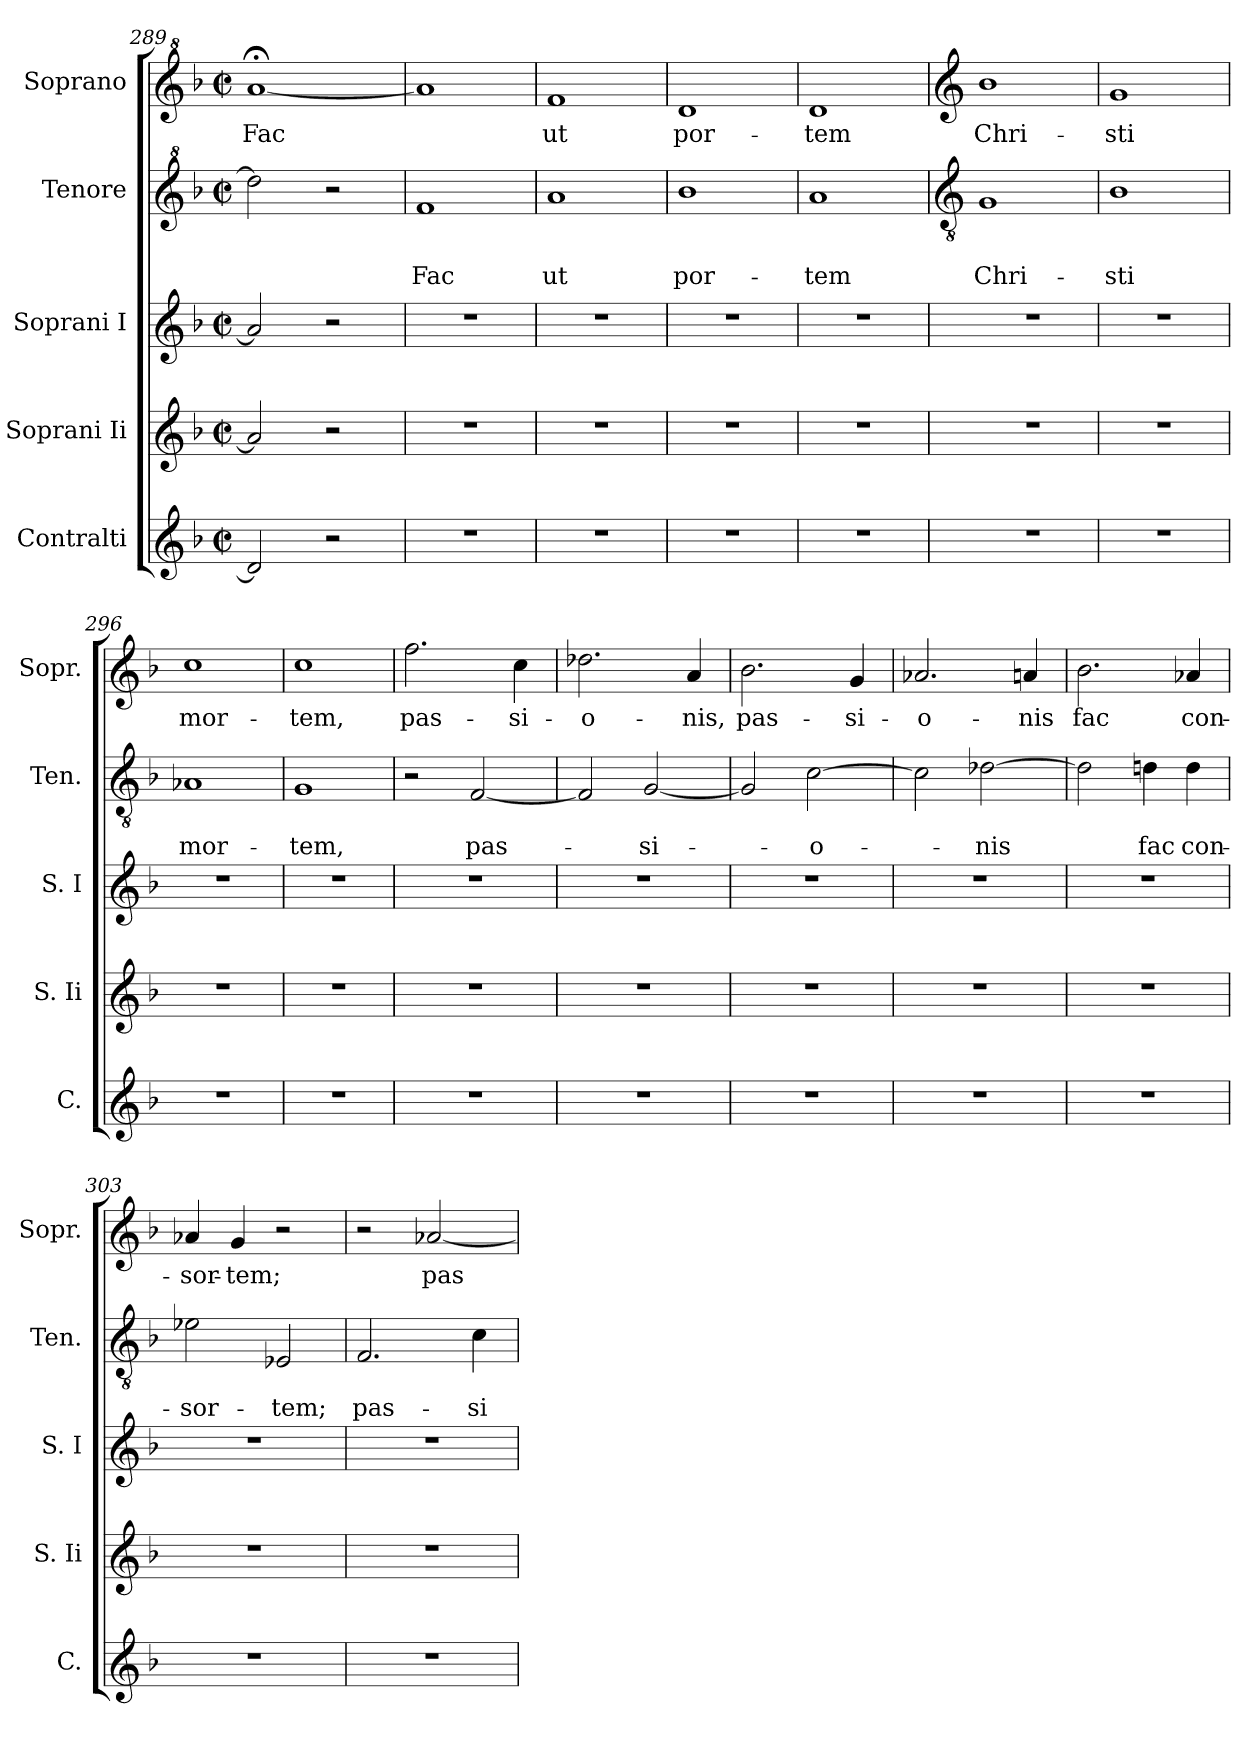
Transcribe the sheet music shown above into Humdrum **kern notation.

**kern	**kern	**kern	**kern	**text	**text	**kern	**text
*part5	*part4	*part3	*part2	*part2	*part2	*part1	*part1
*staff5	*staff4	*staff3	*staff2	*staff2	*staff2	*staff1	*staff1
*I"Contralti	*I"Soprani Ii	*I"Soprani I	*I"Tenore	*	*	*I"Soprano	*
*I'C.	*I'S. Ii	*I'S. I	*I'Ten.	*	*	*I'Sopr.	*
*clefG2	*clefG2	*clefG2	*clefG^2	*	*	*clefG^2	*
*k[b-]	*k[b-]	*k[b-]	*k[b-]	*	*	*k[b-]	*
*F:	*F:	*F:	*F:	*	*	*F:	*
*M2/2	*M2/2	*M2/2	*M2/2	*	*	*M2/2	*
*met(c|)	*met(c|)	*met(c|)	*met(c|)	*	*	*met(c|)	*
=289	=289	=289	=289	=289	=289	=289	=289
!	!	!	!	!	!	!	!LO:LY:b
2d/]	2a/]	2a/]	2ddd\]	.	.	[<1aa;	Fac
2r	2r	2r	2r	.	.	.	.
=290	=290	=290	=290	=290	=290	=290	=290
!	!	!	!	!	!LO:LY:b	!	!
1r	1r	1r	1ff	.	Fac	1aa]	.
=291	=291	=291	=291	=291	=291	=291	=291
!	!	!	!	!	!LO:LY:b	!	!LO:LY:b
1r	1r	1r	1aa	.	ut	1ff	ut
=292	=292	=292	=292	=292	=292	=292	=292
!	!	!	!	!	!LO:LY:b	!	!LO:LY:b
1r	1r	1r	1bb-	.	por-	1dd	por-
=293	=293	=293	=293	=293	=293	=293	=293
!	!	!	!	!	!LO:LY:b	!	!LO:LY:b
1r	1r	1r	1aa	.	-tem	1dd	-tem
!!LO:PB:g=z
=294	=294	=294	=294	=294	=294	=294	=294
*	*	*	*clefGv2	*	*	*clefG2	*
!	!	!	!	!	!LO:LY:b	!	!LO:LY:b
1r	1r	1r	1G	.	Chri-	1b-	Chri-
=295	=295	=295	=295	=295	=295	=295	=295
!	!	!	!	!	!LO:LY:b	!	!LO:LY:b
1r	1r	1r	1B-	.	-sti	1g	-sti
=296	=296	=296	=296	=296	=296	=296	=296
!	!	!	!	!	!LO:LY:b	!	!LO:LY:b
1r	1r	1r	1A-X	.	mor-	1cc	mor-
=297	=297	=297	=297	=297	=297	=297	=297
!	!	!	!	!	!LO:LY:b	!	!LO:LY:b
1r	1r	1r	1G	.	-tem,	1cc	-tem,
=298	=298	=298	=298	=298	=298	=298	=298
!	!	!	!	!	!	!	!LO:LY:b
1r	1r	1r	2r	.	.	2.ff\	pas-
!	!	!	!	!	!LO:LY:b	!	!
.	.	.	[<2F/	.	pas-	.	.
!	!	!	!	!	!	!	!LO:LY:b
.	.	.	.	.	.	4cc\	-si-
=299	=299	=299	=299	=299	=299	=299	=299
!	!	!	!	!	!	!	!LO:LY:b
1r	1r	1r	2F/]	.	.	2.dd-X\	-o-
!	!	!	!	!	!LO:LY:b	!	!
.	.	.	[<2G/	.	-si-	.	.
!	!	!	!	!	!	!	!LO:LY:b
.	.	.	.	.	.	4a/	-nis,
=300	=300	=300	=300	=300	=300	=300	=300
!	!	!	!	!	!	!	!LO:LY:b
1r	1r	1r	2G/]	.	.	2.b-\	pas-
!	!	!	!	!	!LO:LY:b	!	!
.	.	.	[<2c\	.	-o-	.	.
!	!	!	!	!	!	!	!LO:LY:b
.	.	.	.	.	.	4g/	-si-
!!LO:LB:g=z
=301	=301	=301	=301	=301	=301	=301	=301
!	!	!	!	!	!	!	!LO:LY:b
1r	1r	1r	2c\]	.	.	2.a-X/	-o-
!	!	!	!	!	!LO:LY:b	!	!
.	.	.	[>2d-X\	.	-nis	.	.
!	!	!	!	!	!	!	!LO:LY:b
.	.	.	.	.	.	4an/	-nis
=302	=302	=302	=302	=302	=302	=302	=302
!	!	!	!	!	!	!	!LO:LY:b
1r	1r	1r	2d-\]	.	.	2.b-\	fac
!	!	!	!	!	!LO:LY:b	!	!
.	.	.	4dn\	.	fac	.	.
!	!	!	!	!	!LO:LY:b	!	!LO:LY:b
.	.	.	4d\	.	con-	4a-X/	con-
=303	=303	=303	=303	=303	=303	=303	=303
!	!	!	!	!	!LO:LY:b	!	!LO:LY:b
1r	1r	1r	2e-X\	.	-sor-	4a-X/	-sor-
!	!	!	!	!	!	!	!LO:LY:b:rj
.	.	.	.	.	.	4g/	-tem;
!	!	!	!	!	!LO:LY:b	!	!
.	.	.	2E-X/	.	-tem;	2r	.
=304	=304	=304	=304	=304	=304	=304	=304
!	!	!	!	!	!LO:LY:b	!	!
1r	1r	1r	2.F/	.	pas-	2r	.
!	!	!	!	!	!	!	!LO:LY:b
.	.	.	.	.	.	[<2a-X/	pas-
!	!	!	!	!	!LO:LY:b	!	!
.	.	.	4c\	.	-si-	.	.
=	=	=	=	=	=	=	=
*-	*-	*-	*-	*-	*-	*-	*-
